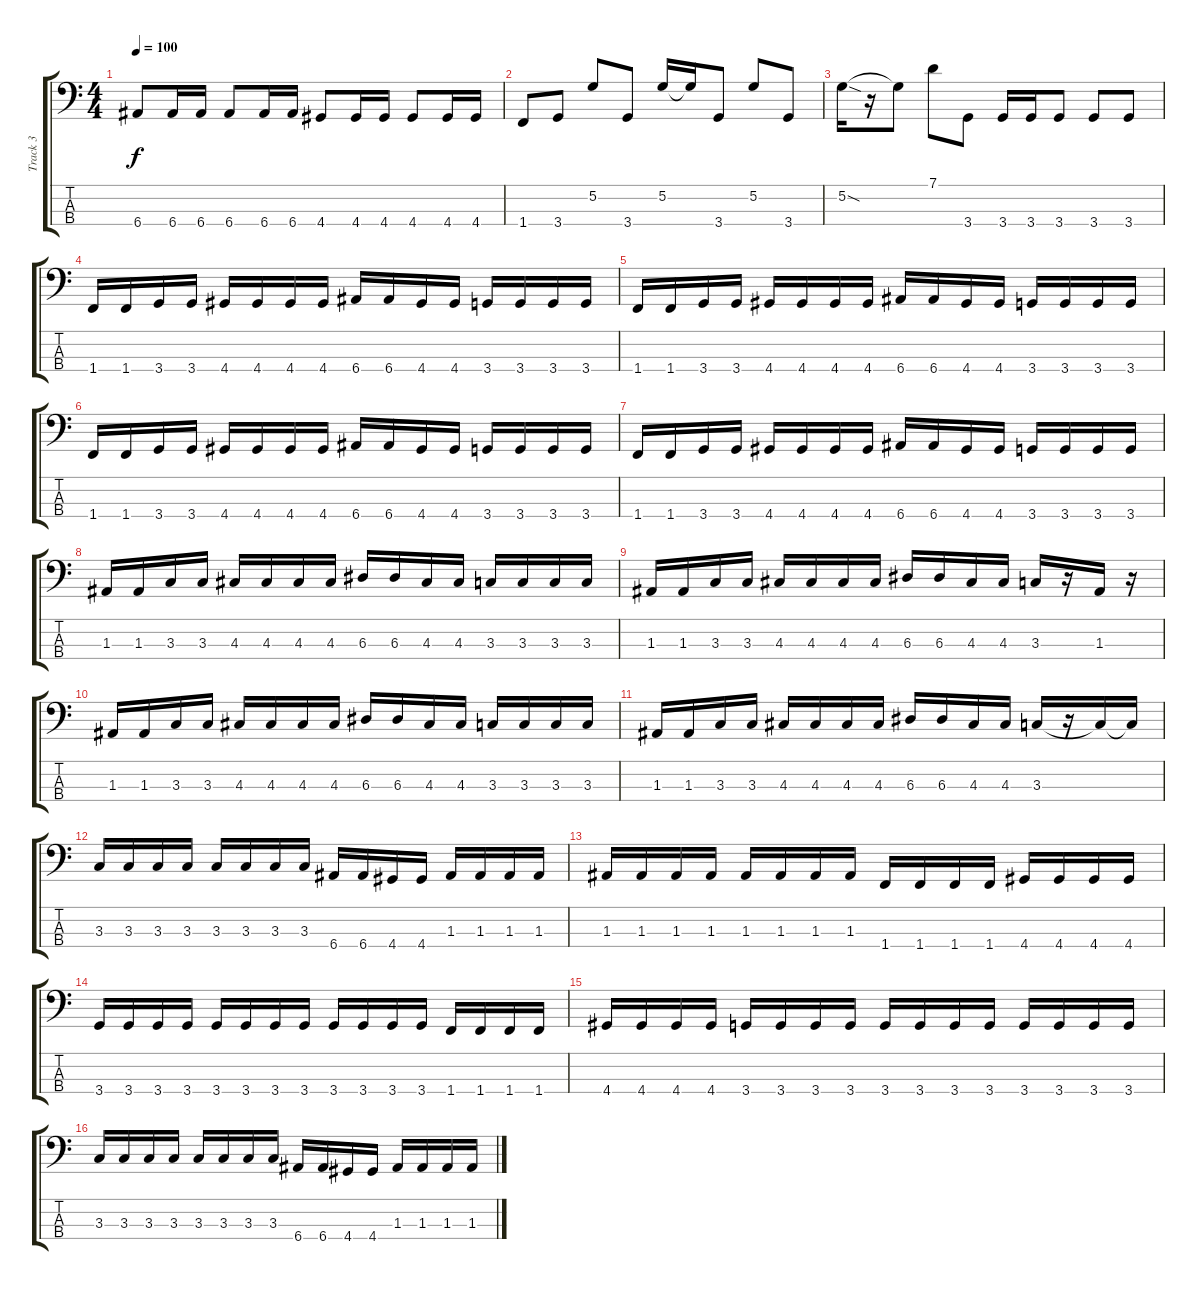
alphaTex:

\track ("Track 3" "Track 3") {instrument electricbassfinger}
\staff {score tabs}
\tuning (G2 D2 A1 E1) {hide}
\ts (4 4)
\tempo 100
\clef f4
\ks c
6.4.8{dy f} 6.4.16 6.4.16 6.4.8 6.4.16 6.4.16 4.4.8 4.4.16 4.4.16 4.4.8 4.4.16 4.4.16 |
1.4.8 3.4.8 5.2.8 3.4.8 5.2.16 5.2{t}.16 3.4.8 5.2.8 3.4.8 |
5.2{sod}.16 r.16 5.2{t}.8 7.1.8 3.4.8 3.4.16 3.4.16 3.4.8 3.4.8 3.4.8 |
1.4.16 1.4.16 3.4.16 3.4.16 4.4.16 4.4.16 4.4.16 4.4.16 6.4.16 6.4.16 4.4.16 4.4.16 3.4.16 3.4.16 3.4.16 3.4.16 |
1.4.16 1.4.16 3.4.16 3.4.16 4.4.16 4.4.16 4.4.16 4.4.16 6.4.16 6.4.16 4.4.16 4.4.16 3.4.16 3.4.16 3.4.16 3.4.16 |
1.4.16 1.4.16 3.4.16 3.4.16 4.4.16 4.4.16 4.4.16 4.4.16 6.4.16 6.4.16 4.4.16 4.4.16 3.4.16 3.4.16 3.4.16 3.4.16 |
1.4.16 1.4.16 3.4.16 3.4.16 4.4.16 4.4.16 4.4.16 4.4.16 6.4.16 6.4.16 4.4.16 4.4.16 3.4.16 3.4.16 3.4.16 3.4.16 |
1.3.16 1.3.16 3.3.16 3.3.16 4.3.16 4.3.16 4.3.16 4.3.16 6.3.16 6.3.16 4.3.16 4.3.16 3.3.16 3.3.16 3.3.16 3.3.16 |
1.3.16 1.3.16 3.3.16 3.3.16 4.3.16 4.3.16 4.3.16 4.3.16 6.3.16 6.3.16 4.3.16 4.3.16 3.3.16 r.16 1.3.16 r.16 |
1.3.16 1.3.16 3.3.16 3.3.16 4.3.16 4.3.16 4.3.16 4.3.16 6.3.16 6.3.16 4.3.16 4.3.16 3.3.16 3.3.16 3.3.16 3.3.16 |
1.3.16 1.3.16 3.3.16 3.3.16 4.3.16 4.3.16 4.3.16 4.3.16 6.3.16 6.3.16 4.3.16 4.3.16 3.3.16 r.16 3.3{t}.16 3.3{t}.16 |
3.3.16 3.3.16 3.3.16 3.3.16 3.3.16 3.3.16 3.3.16 3.3.16 6.4.16 6.4.16 4.4.16 4.4.16 1.3.16 1.3.16 1.3.16 1.3.16 |
1.3.16 1.3.16 1.3.16 1.3.16 1.3.16 1.3.16 1.3.16 1.3.16 1.4.16 1.4.16 1.4.16 1.4.16 4.4.16 4.4.16 4.4.16 4.4.16 |
3.4.16 3.4.16 3.4.16 3.4.16 3.4.16 3.4.16 3.4.16 3.4.16 3.4.16 3.4.16 3.4.16 3.4.16 1.4.16 1.4.16 1.4.16 1.4.16 |
4.4.16 4.4.16 4.4.16 4.4.16 3.4.16 3.4.16 3.4.16 3.4.16 3.4.16 3.4.16 3.4.16 3.4.16 3.4.16 3.4.16 3.4.16 3.4.16 |
3.3.16 3.3.16 3.3.16 3.3.16 3.3.16 3.3.16 3.3.16 3.3.16 6.4.16 6.4.16 4.4.16 4.4.16 1.3.16 1.3.16 1.3.16 1.3.16
